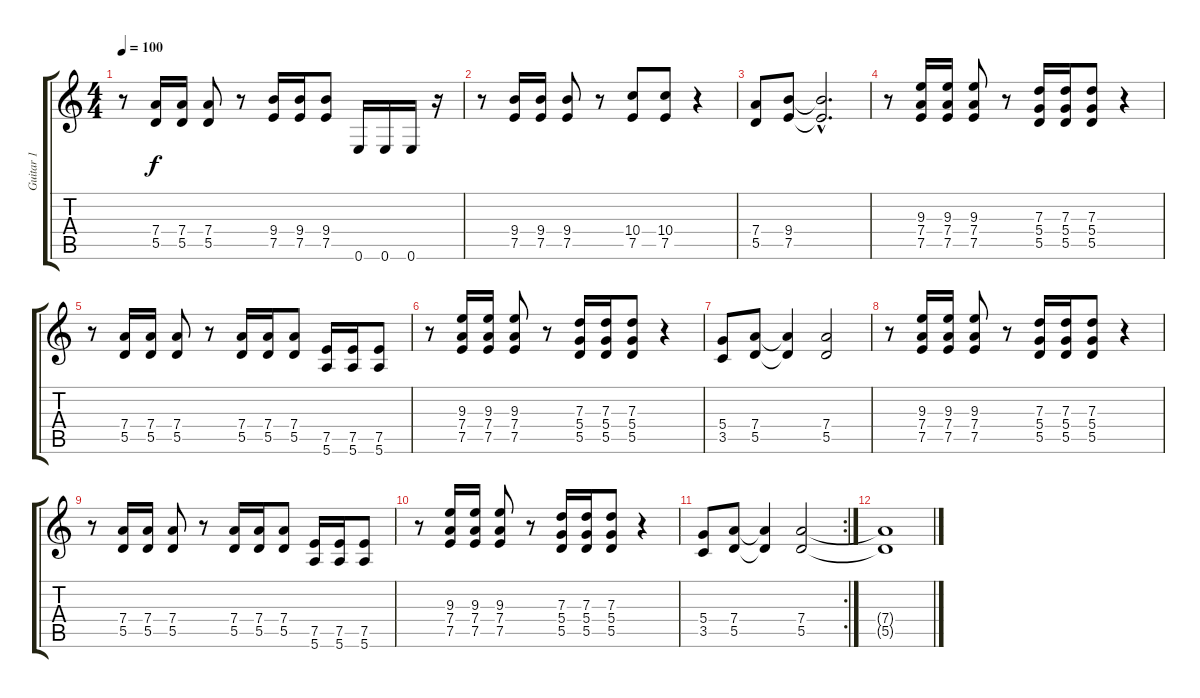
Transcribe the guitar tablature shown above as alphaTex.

\track ("Guitar 1" "Guitar 1") {instrument distortionguitar}
\staff {score tabs}
\tuning (E4 B3 G3 D3 A2 E2) {hide}
\ts (4 4)
\tempo 100
\clef g2
\ks c
r.8{dy f} (7.4 5.5).16 (7.4 5.5).16 (7.4 5.5).8 r.8 (9.4 7.5).16 (9.4 7.5).16 (9.4 7.5).8 0.6.16 0.6.16 0.6.16 r.16 |
r.8 (9.4 7.5).16 (9.4 7.5).16 (9.4 7.5).8 r.8 (10.4 7.5).8 (10.4 7.5).8 r.4 |
(7.4 5.5).8 (9.4 7.5).8 (9.4{hac t} 7.5{hac t}).2{d} |
r.8 (9.3 7.4 7.5).16 (9.3 7.4 7.5).16 (9.3 7.4 7.5).8 r.8 (7.3 5.4 5.5).16 (7.3 5.4 5.5).16 (7.3 5.4 5.5).8 r.4 |
r.8 (7.4 5.5).16 (7.4 5.5).16 (7.4 5.5).8 r.8 (7.4 5.5).16 (7.4 5.5).16 (7.4 5.5).8 (7.5 5.6).16 (7.5 5.6).16 (7.5 5.6).8 |
r.8 (9.3 7.4 7.5).16 (9.3 7.4 7.5).16 (9.3 7.4 7.5).8 r.8 (7.3 5.4 5.5).16 (7.3 5.4 5.5).16 (7.3 5.4 5.5).8 r.4 |
(5.4 3.5).8 (7.4 5.5).8 (7.4{t} 5.5{t}).4 (7.4 5.5).2 |
r.8 (9.3 7.4 7.5).16 (9.3 7.4 7.5).16 (9.3 7.4 7.5).8 r.8 (7.3 5.4 5.5).16 (7.3 5.4 5.5).16 (7.3 5.4 5.5).8 r.4 |
r.8 (7.4 5.5).16 (7.4 5.5).16 (7.4 5.5).8 r.8 (7.4 5.5).16 (7.4 5.5).16 (7.4 5.5).8 (7.5 5.6).16 (7.5 5.6).16 (7.5 5.6).8 |
r.8 (9.3 7.4 7.5).16 (9.3 7.4 7.5).16 (9.3 7.4 7.5).8 r.8 (7.3 5.4 5.5).16 (7.3 5.4 5.5).16 (7.3 5.4 5.5).8 r.4 |
\rc 2
(5.4 3.5).8 (7.4 5.5).8 (7.4{t} 5.5{t}).4 (7.4 5.5).2 |
(7.4{t} 5.5{t}).1
